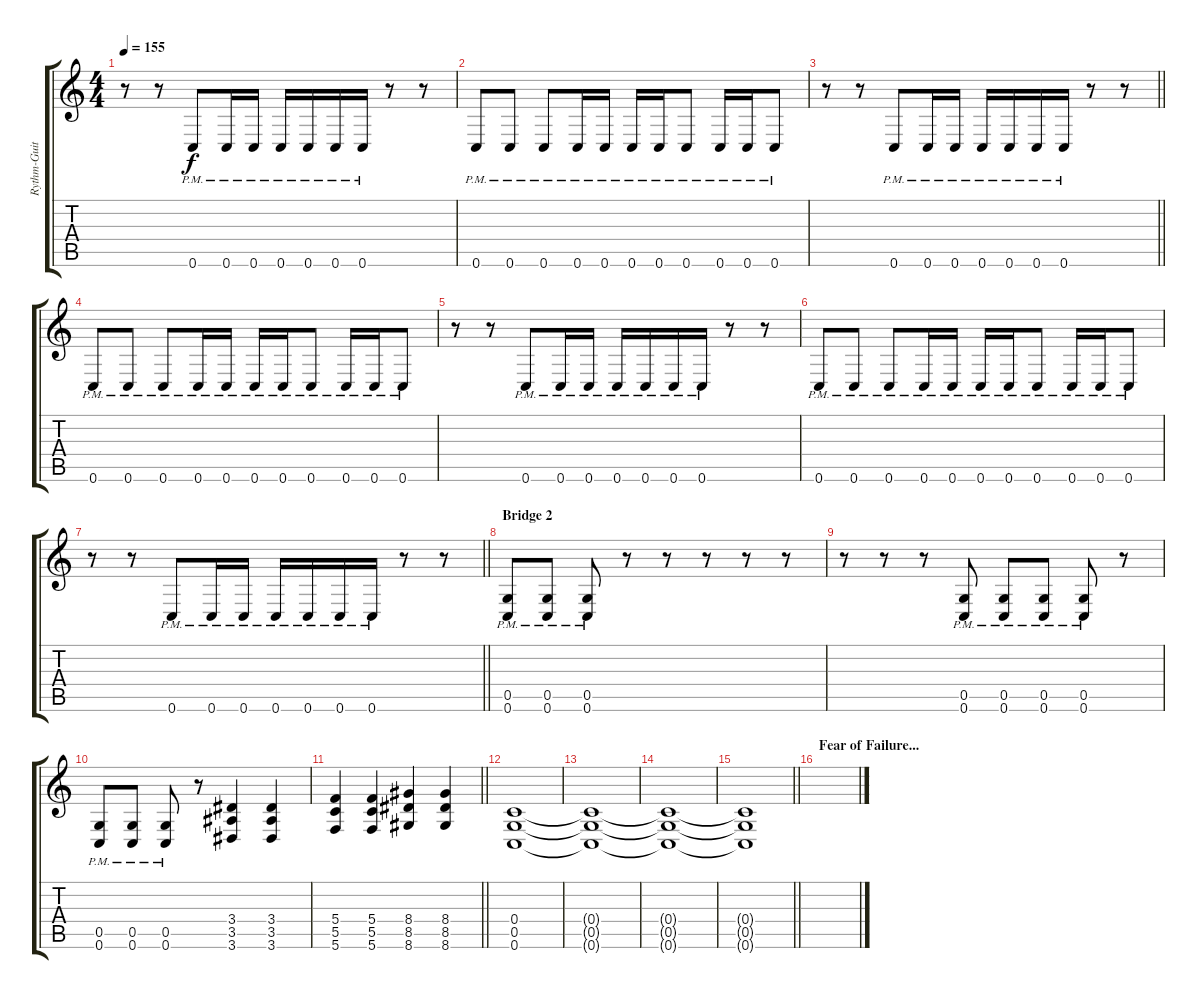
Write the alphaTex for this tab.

\track ("Rythm-Guitar 2" "Rythm-Guit") {instrument distortionguitar}
\staff {score tabs}
\tuning (D4 A3 F3 C3 G2 C2) {hide}
\ts (4 4)
\tempo 155
\clef g2
\ks c
r.8{dy f} r.8 0.6{pm}.8 0.6{pm}.16 0.6{pm}.16 0.6{pm}.16 0.6{pm}.16 0.6{pm}.16 0.6{pm}.16 r.8 r.8 |
0.6{pm}.8 0.6{pm}.8 0.6{pm}.8 0.6{pm}.16 0.6{pm}.16 0.6{pm}.16 0.6{pm}.16 0.6{pm}.8 0.6{pm}.16 0.6{pm}.16 0.6{pm}.8 |
\barLineRight lightlight
r.8 r.8 0.6{pm}.8 0.6{pm}.16 0.6{pm}.16 0.6{pm}.16 0.6{pm}.16 0.6{pm}.16 0.6{pm}.16 r.8 r.8 |
0.6{pm}.8 0.6{pm}.8 0.6{pm}.8 0.6{pm}.16 0.6{pm}.16 0.6{pm}.16 0.6{pm}.16 0.6{pm}.8 0.6{pm}.16 0.6{pm}.16 0.6{pm}.8 |
r.8 r.8 0.6{pm}.8 0.6{pm}.16 0.6{pm}.16 0.6{pm}.16 0.6{pm}.16 0.6{pm}.16 0.6{pm}.16 r.8 r.8 |
0.6{pm}.8 0.6{pm}.8 0.6{pm}.8 0.6{pm}.16 0.6{pm}.16 0.6{pm}.16 0.6{pm}.16 0.6{pm}.8 0.6{pm}.16 0.6{pm}.16 0.6{pm}.8 |
\barLineRight lightlight
r.8 r.8 0.6{pm}.8 0.6{pm}.16 0.6{pm}.16 0.6{pm}.16 0.6{pm}.16 0.6{pm}.16 0.6{pm}.16 r.8 r.8 |
\section ("" "Bridge 2")
(0.5{pm} 0.6{pm}).8 (0.5{pm} 0.6{pm}).8 (0.5{pm} 0.6{pm}).8 r.8 r.8 r.8 r.8 r.8 |
r.8 r.8 r.8 (0.5{pm} 0.6{pm}).8 (0.5{pm} 0.6{pm}).8 (0.5{pm} 0.6{pm}).8 (0.5{pm} 0.6{pm}).8 r.8 |
(0.5{pm} 0.6{pm}).8 (0.5{pm} 0.6{pm}).8 (0.5{pm} 0.6{pm}).8 r.8 (3.4 3.5 3.6).4 (3.4 3.5 3.6).4 |
\barLineRight lightlight
(5.4 5.5 5.6).4 (5.4 5.5 5.6).4 (8.4 8.5 8.6).4 (8.4 8.5 8.6).4 |
\section ("" "")
(0.4 0.5 0.6).1 |
(0.4{t} 0.5{t} 0.6{t}).1{volume 12} |
(0.4{t} 0.5{t} 0.6{t}).1{volume 8} |
\barLineRight lightlight
(0.4{t} 0.5{t} 0.6{t}).1{volume 4} |
\section ("" "Fear of Failure...")
